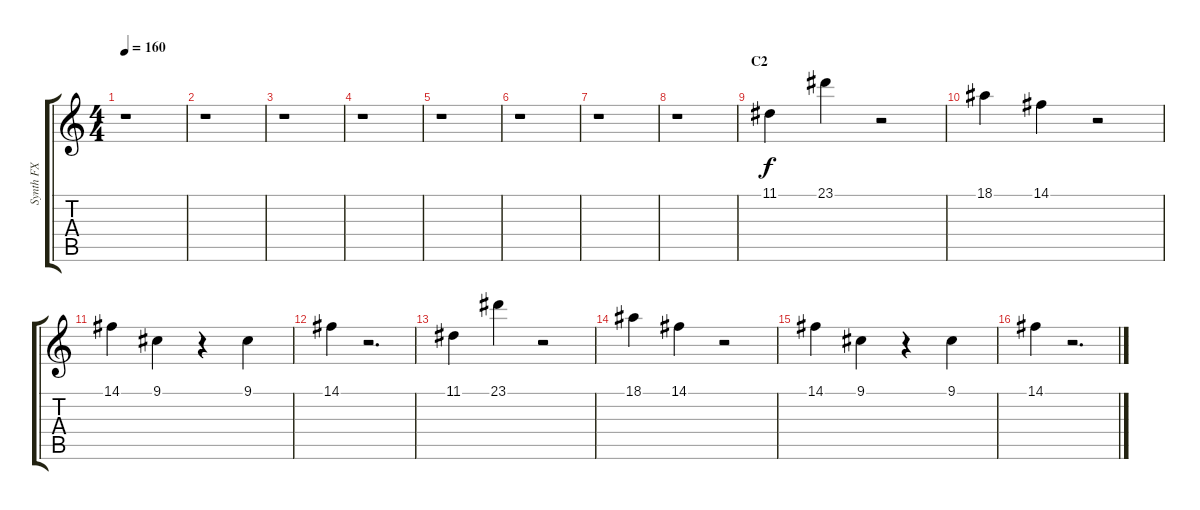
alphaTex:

\track ("Synth FX" "Synth FX") {instrument fx5brightness}
\staff {score tabs}
\tuning (E4 B3 G3 D3 A2 E2) {hide}
\ts (4 4)
\tempo 160
\clef g2
\ks c
r.1{dy f} |
r.1 |
r.1 |
r.1 |
r.1 |
r.1 |
r.1 |
r.1 |
\section ("" "C2")
11.1.4 23.1.4 r.2 |
18.1.4 14.1.4 r.2 |
14.1.4 9.1.4 r.4 9.1.4 |
14.1.4 r.2{d} |
11.1.4 23.1.4 r.2 |
18.1.4 14.1.4 r.2 |
14.1.4 9.1.4 r.4 9.1.4 |
14.1.4 r.2{d}
